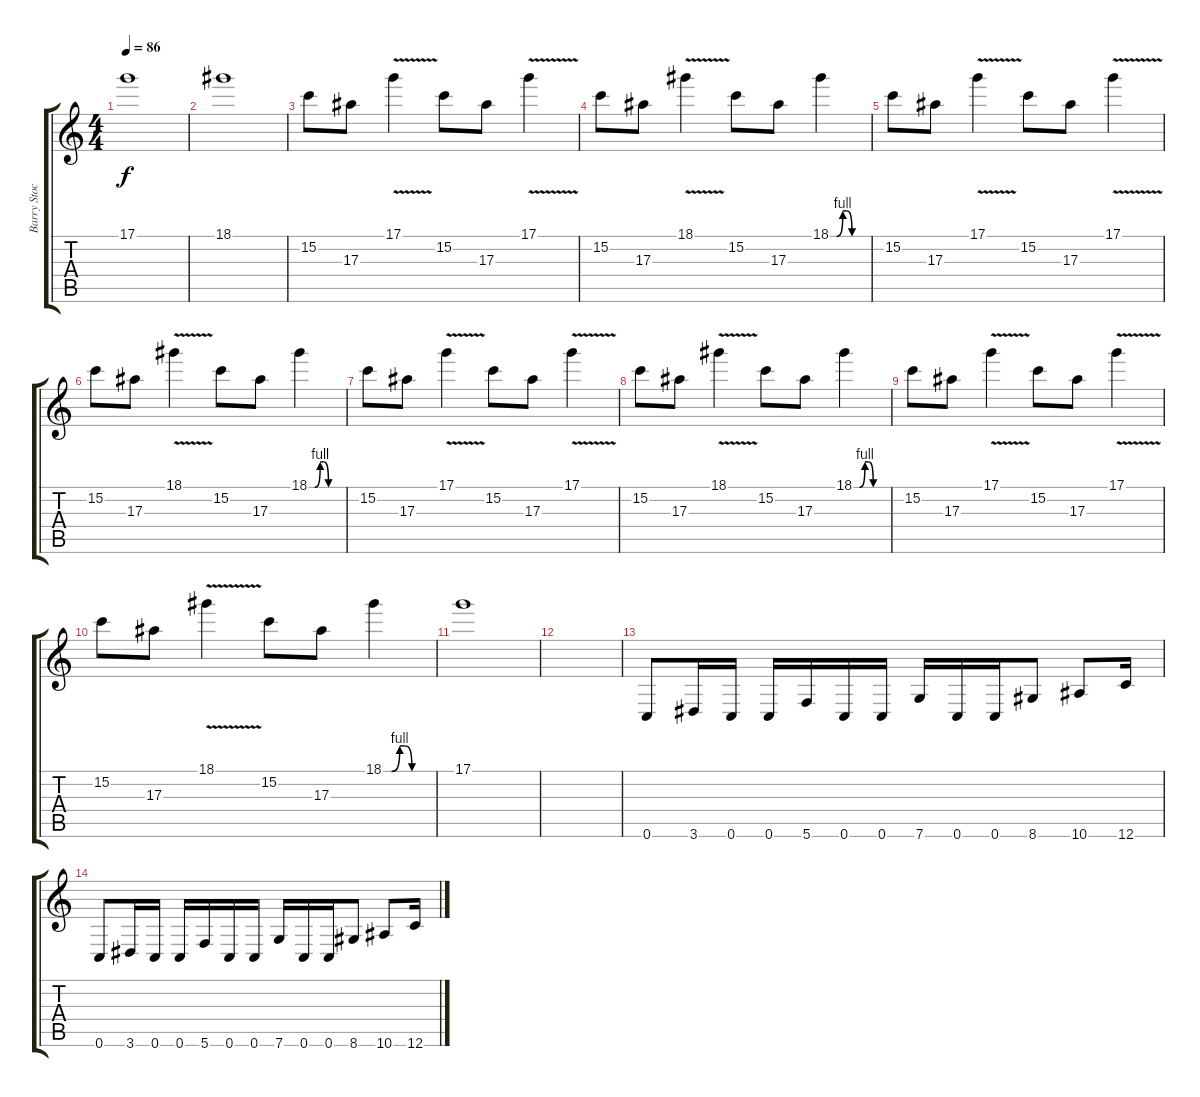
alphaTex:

\track ("Barry Stock" "Barry Stoc") {instrument overdrivenguitar}
\staff {score tabs}
\tuning (D4 A3 F3 C3 G2 C2) {hide}
\ts (4 4)
\tempo 86
\clef g2
\ks c
17.1.1{dy f} |
18.1.1 |
15.2.8 17.3.8 17.1{v}.4 15.2.8 17.3.8 17.1{v}.4 |
15.2.8 17.3.8 18.1{v}.4 15.2.8 17.3.8 18.1{be (custom 0 0 10 0 20 4 26 4 35 0 60 0)}.4 |
15.2.8 17.3.8 17.1{v}.4 15.2.8 17.3.8 17.1{v}.4 |
15.2.8 17.3.8 18.1{v}.4 15.2.8 17.3.8 18.1{be (custom 0 0 10 0 20 4 26 4 35 0 60 0)}.4 |
15.2.8 17.3.8 17.1{v}.4 15.2.8 17.3.8 17.1{v}.4 |
15.2.8 17.3.8 18.1{v}.4 15.2.8 17.3.8 18.1{be (custom 0 0 10 0 20 4 26 4 35 0 60 0)}.4 |
15.2.8 17.3.8 17.1{v}.4 15.2.8 17.3.8 17.1{v}.4 |
15.2.8 17.3.8 18.1{v}.4 15.2.8 17.3.8 18.1{be (custom 0 0 10 0 20 4 26 4 35 0 60 0)}.4 |
17.1.1 |
|
0.6.8 3.6.16 0.6.16 0.6.16 5.6.16 0.6.16 0.6.16 7.6.16 0.6.16 0.6.16 8.6.8 10.6.8 12.6.16 |
0.6.8 3.6.16 0.6.16 0.6.16 5.6.16 0.6.16 0.6.16 7.6.16 0.6.16 0.6.16 8.6.8 10.6.8 12.6.16
